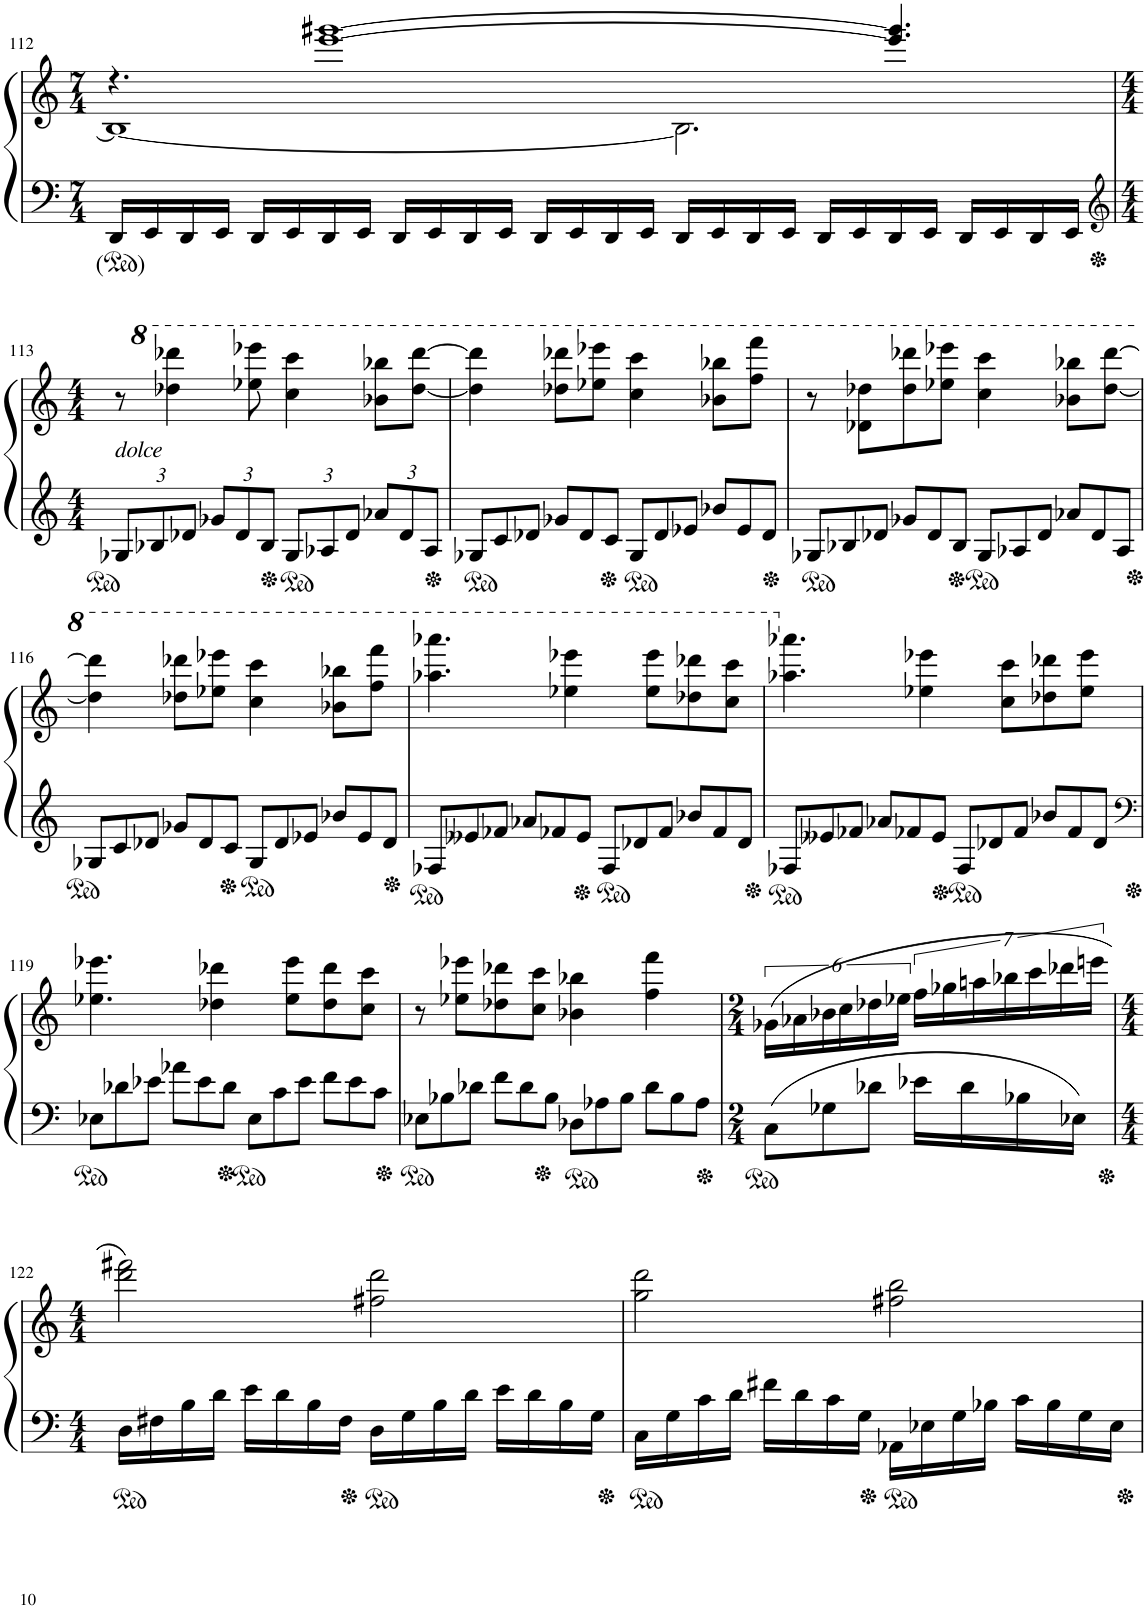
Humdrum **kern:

**kern	**kern
*part1	*part1
*staff2	*staff1
*I"Piano	*
*I'Pno.	*
!!LO:PB:g=z
*clefF4	*clefG2
*k[]	*k[]
*M7/4	*M7/4
=112	=112
*	*^
16DD/LL	4.r	1B_
16EE/	.	.
16DD/	.	.
16EE/JJ	.	.
16DD/LL	.	.
16EE/	.	.
16DD/	[1eee [1ggg#X	.
16EE/JJ	.	.
16DD/LL	.	.
16EE/	.	.
16DD/	.	.
16EE/JJ	.	.
16DD/LL	.	.
16EE/	.	.
16DD/	.	.
16EE/JJ	.	.
16DD/LL	.	2.B\]
16EE/	.	.
16DD/	.	.
16EE/JJ	.	.
16DD/LL	.	.
16EE/	.	.
16DD/	4.eee/] 4.ggg#/]	.
16EE/JJ	.	.
16DD/LL	.	.
16EE/	.	.
16DD/	.	.
16EE/JJ	.	.
*	*v	*v
!!LO:LB:g=z
=113	=113
*clefG2	*
*M4/4	*M4/4
*Xbrackettup	*
!	!LO:TX:b:i:t=dolce
12G-X/L	8r
12B-X/	.
*	*8va
.	4ddd-X\ 4dddd-X\
12d-X/J	.
12g-X/L	.
12d-/	.
.	8eee-X\ 8eeee-X\
12B-/J	.
12G-/L	4ccc\ 4cccc\
12A-X/	.
12d-/J	.
12a-X/L	8bb-X\ 8bbb-X\L
12d-/	.
.	[8ddd-\ [8dddd-\J
12A-/J	.
=114	=114
12G-X/L	4ddd-\] 4dddd-\]
12c/	.
12d-X/J	.
12g-X/L	8ddd-X\ 8dddd-X\L
12d-/	.
.	8eee-X\ 8eeee-X\J
12c/J	.
12G-/L	4ccc\ 4cccc\
12d-/	.
12e-X/J	.
12b-X/L	8bb-X\ 8bbb-X\L
12e-/	.
.	8fff\ 8ffff\J
12d-/J	.
=115	=115
12G-X/L	8r
12B-X/	.
.	8dd-X\ 8ddd-X\L
12d-X/J	.
12g-X/L	8ddd-\ 8dddd-X\
12d-/	.
.	8eee-X\ 8eeee-X\J
12B-/J	.
12G-/L	4ccc\ 4cccc\
12A-X/	.
12d-/J	.
12a-X/L	8bb-X\ 8bbb-X\L
12d-/	.
.	[8ddd-\ [8dddd-\J
12A-/J	.
!!LO:LB:g=z
=116	=116
12G-X/L	4ddd-\] 4dddd-\]
12c/	.
12d-X/J	.
12g-X/L	8ddd-X\ 8dddd-X\L
12d-/	.
.	8eee-X\ 8eeee-X\J
12c/J	.
12G-/L	4ccc\ 4cccc\
12d-/	.
12e-X/J	.
12b-X/L	8bb-X\ 8bbb-X\L
12e-/	.
.	8fff\ 8ffff\J
12d-/J	.
=117	=117
12F-X/L	4.aaa-X\ 4.aaaa-X\
12e--X/	.
12f-X/J	.
12a-X/L	.
12f-X/	.
.	4eee-X\ 4eeee-X\
12e--/J	.
12F-/L	.
12d-X/	.
.	8eee-\ 8eeee-\L
12f-/J	.
12b-X/L	8ddd-X\ 8dddd-X\
12f-/	.
.	8ccc\ 8cccc\J
12d-/J	.
=118	=118
*	*X8va
12F-X/L	4.aa-X\ 4.aaa-X\
12e--X/	.
12f-X/J	.
12a-X/L	.
12f-X/	.
.	4ee-X\ 4eee-X\
12e--/J	.
12F-/L	.
12d-X/	.
.	8cc\ 8ccc\L
12f-/J	.
12b-X/L	8dd-X\ 8ddd-X\
12f-/	.
.	8ee-\ 8eee-\J
12d-/J	.
!!LO:LB:g=z
=119	=119
*clefF4	*
12E-X\L	4.ee-X\ 4.eee-X\
12d-X\	.
12e-X\J	.
12a-X\L	.
12e-\	.
.	4dd-X\ 4ddd-X\
12d-\J	.
12E-\L	.
12c\	.
.	8ee-\ 8eee-\L
12e-\J	.
12f\L	8dd-\ 8ddd-\
12e-\	.
.	8cc\ 8ccc\J
12c\J	.
=120	=120
12E-X\L	8r
12B-X\	.
.	8ee-X\ 8eee-X\L
12d-X\J	.
12f\L	8dd-X\ 8ddd-X\
12d-\	.
.	8cc\ 8ccc\J
12B-\J	.
12D-X\L	4b-X\ 4bb-X\
12A-X\	.
12B-\J	.
12d-\L	4ff\ 4fff\
12B-\	.
12A-\J	.
=121	=121
*M2/4	*M2/4
12C\L	(24g-X\LL
.	24a-X\
12G-X\	24b-X\
.	24cc\
12d-X\J	24dd-X\
.	24ee-X\JJ
16e-X\LL	28ff\LL
.	28gg-X\
16d-\	.
.	28aan\
.	28bb-X\
16B-X\	.
.	28ccc\
.	28ddd-X\
16E-X\JJ	.
.	28eeen\JJ
!!LO:LB:g=z
=122	=122
*M4/4	*M4/4
16D\LL	2ddd\ 2fff#X\)
16F#X\	.
16B\	.
16d\JJ	.
16e\LL	.
16d\	.
16B\	.
16F#\JJ	.
16D\LL	2ff#X\ 2ddd\
16G\	.
16B\	.
16d\JJ	.
16e\LL	.
16d\	.
16B\	.
16G\JJ	.
=123	=123
16C\LL	2gg\ 2ddd\
16G\	.
16c\	.
16d\JJ	.
16f#X\LL	.
16d\	.
16c\	.
16G\JJ	.
16AA-X\LL	2ff#X\ 2bb\
16E-X\	.
16G\	.
16B-X\JJ	.
16c\LL	.
16B-\	.
16G\	.
16E-\JJ	.
=	=
*-	*-
